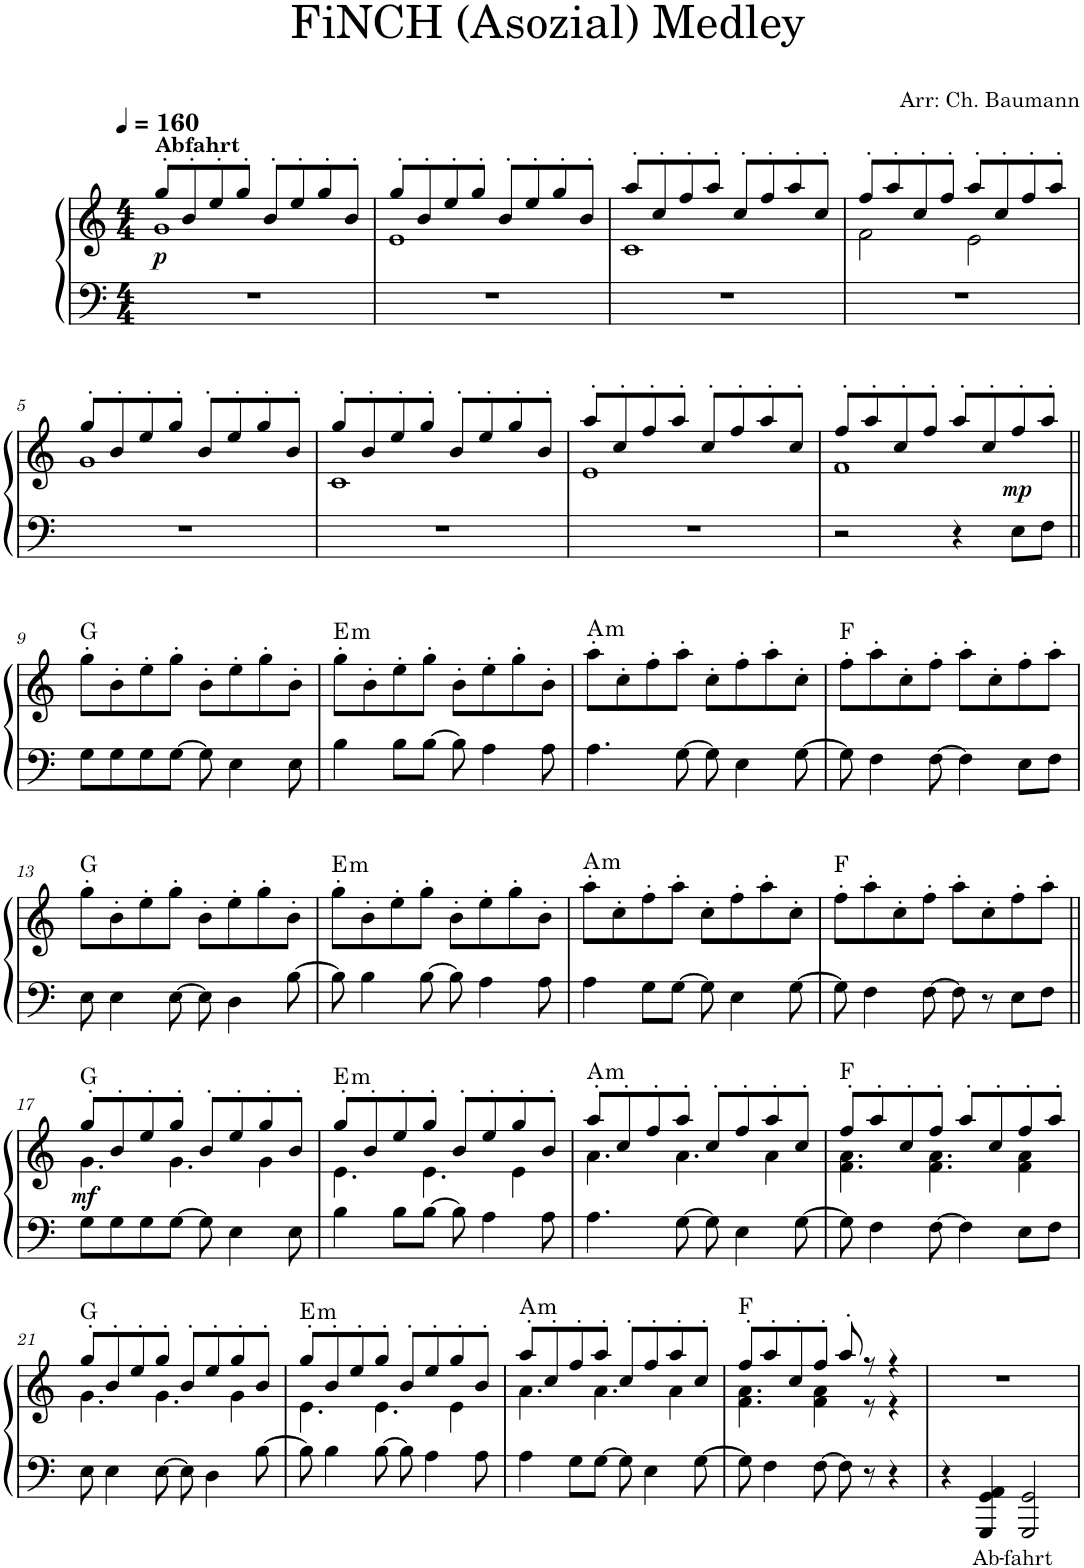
**kern	**text	**kern	**dynam	**harte
*part1	*part1	*part1	*part1	*part1
*staff2	*staff2	*staff1	*staff1/2	*
*I"Piano	*	*	*	*
*I'Pno.	*	*	*	*
*clefF4	*	*clefG2	*	*
*k[]	*	*k[]	*	*
*M4/4	*	*M4/4	*	*
*MM160	*	*MM160	*	*
=1	=1	=1	=1	=1
*	*	*^	*	*
!	!	!LO:TX:a:B:t=Abfahrt	!	!	!
!	!	!	!	!LO:DY:b	!
1r	.	8gg'/L	1g	p	.
.	.	8b'/	.	.	.
.	.	8ee'/	.	.	.
.	.	8gg'/J	.	.	.
.	.	8b'/L	.	.	.
.	.	8ee'/	.	.	.
.	.	8gg'/	.	.	.
.	.	8b'/J	.	.	.
=2	=2	=2	=2	=2	=2
1r	.	8gg'/L	1e	.	.
.	.	8b'/	.	.	.
.	.	8ee'/	.	.	.
.	.	8gg'/J	.	.	.
.	.	8b'/L	.	.	.
.	.	8ee'/	.	.	.
.	.	8gg'/	.	.	.
.	.	8b'/J	.	.	.
=3	=3	=3	=3	=3	=3
1r	.	8aa'/L	1c	.	.
.	.	8cc'/	.	.	.
.	.	8ff'/	.	.	.
.	.	8aa'/J	.	.	.
.	.	8cc'/L	.	.	.
.	.	8ff'/	.	.	.
.	.	8aa'/	.	.	.
.	.	8cc'/J	.	.	.
=4	=4	=4	=4	=4	=4
1r	.	8ff'/L	2f\	.	.
.	.	8aa'/	.	.	.
.	.	8cc'/	.	.	.
.	.	8ff'/J	.	.	.
.	.	8aa'/L	2e\	.	.
.	.	8cc'/	.	.	.
.	.	8ff'/	.	.	.
.	.	8aa'/J	.	.	.
!!LO:LB:g=z	!!
=5	=5	=5	=5	=5	=5
1r	.	8gg'/L	1g	.	.
.	.	8b'/	.	.	.
.	.	8ee'/	.	.	.
.	.	8gg'/J	.	.	.
.	.	8b'/L	.	.	.
.	.	8ee'/	.	.	.
.	.	8gg'/	.	.	.
.	.	8b'/J	.	.	.
=6	=6	=6	=6	=6	=6
1r	.	8gg'/L	1c	.	.
.	.	8b'/	.	.	.
.	.	8ee'/	.	.	.
.	.	8gg'/J	.	.	.
.	.	8b'/L	.	.	.
.	.	8ee'/	.	.	.
.	.	8gg'/	.	.	.
.	.	8b'/J	.	.	.
=7	=7	=7	=7	=7	=7
1r	.	8aa'/L	1e	.	.
.	.	8cc'/	.	.	.
.	.	8ff'/	.	.	.
.	.	8aa'/J	.	.	.
.	.	8cc'/L	.	.	.
.	.	8ff'/	.	.	.
.	.	8aa'/	.	.	.
.	.	8cc'/J	.	.	.
=8	=8	=8	=8	=8	=8
2r	.	8ff'/L	1f	.	.
.	.	8aa'/	.	.	.
.	.	8cc'/	.	.	.
.	.	8ff'/J	.	.	.
4r	.	8aa'/L	.	.	.
.	.	8cc'/	.	.	.
!	!	!	!	!LO:DY:b	!
8E\L	.	8ff'/	.	mp	.
8F\J	.	8aa'/J	.	.	.
*	*	*v	*v	*	*
!!LO:LB:g=z
=9||	=9||	=9||	=9||	=9||
8G\L	.	8gg'\L	.	G:maj
8G\	.	8b'\	.	.
8G\	.	8ee'\	.	.
[8G\J	.	8gg'\J	.	.
8G\]	.	8b'\L	.	.
4E\	.	8ee'\	.	.
.	.	8gg'\	.	.
8E\	.	8b'\J	.	.
=10	=10	=10	=10	=10
!	!	!	!	!LO:H:kt=m
4B\	.	8gg'\L	.	E:min
.	.	8b'\	.	.
8B\L	.	8ee'\	.	.
[8B\J	.	8gg'\J	.	.
8B\]	.	8b'\L	.	.
4A\	.	8ee'\	.	.
.	.	8gg'\	.	.
8A\	.	8b'\J	.	.
=11	=11	=11	=11	=11
!	!	!	!	!LO:H:kt=m
4.A\	.	8aa'\L	.	A:min
.	.	8cc'\	.	.
.	.	8ff'\	.	.
[8G\	.	8aa'\J	.	.
8G\]	.	8cc'\L	.	.
4E\	.	8ff'\	.	.
.	.	8aa'\	.	.
[8G\	.	8cc'\J	.	.
=12	=12	=12	=12	=12
8G\]	.	8ff'\L	.	F:maj
4F\	.	8aa'\	.	.
.	.	8cc'\	.	.
[8F\	.	8ff'\J	.	.
4F\]	.	8aa'\L	.	.
.	.	8cc'\	.	.
8E\L	.	8ff'\	.	.
8F\J	.	8aa'\J	.	.
!!LO:LB:g=z
=13	=13	=13	=13	=13
8E\	.	8gg'\L	.	G:maj
4E\	.	8b'\	.	.
.	.	8ee'\	.	.
[8E\	.	8gg'\J	.	.
8E\]	.	8b'\L	.	.
4D\	.	8ee'\	.	.
.	.	8gg'\	.	.
[8B\	.	8b'\J	.	.
=14	=14	=14	=14	=14
!	!	!	!	!LO:H:kt=m
8B\]	.	8gg'\L	.	E:min
4B\	.	8b'\	.	.
.	.	8ee'\	.	.
[8B\	.	8gg'\J	.	.
8B\]	.	8b'\L	.	.
4A\	.	8ee'\	.	.
.	.	8gg'\	.	.
8A\	.	8b'\J	.	.
=15	=15	=15	=15	=15
!	!	!	!	!LO:H:kt=m
4A\	.	8aa'\L	.	A:min
.	.	8cc'\	.	.
8G\L	.	8ff'\	.	.
[8G\J	.	8aa'\J	.	.
8G\]	.	8cc'\L	.	.
4E\	.	8ff'\	.	.
.	.	8aa'\	.	.
[8G\	.	8cc'\J	.	.
=16	=16	=16	=16	=16
8G\]	.	8ff'\L	.	F:maj
4F\	.	8aa'\	.	.
.	.	8cc'\	.	.
[8F\	.	8ff'\J	.	.
8F\]	.	8aa'\L	.	.
8r	.	8cc'\	.	.
8E\L	.	8ff'\	.	.
8F\J	.	8aa'\J	.	.
!!LO:LB:g=z
=17||	=17||	=17||	=17||	=17||
*	*	*^	*	*
!	!	!	!	!LO:DY:b	!
8G\L	.	8gg'/L	4.g\	mf	G:maj
8G\	.	8b'/	.	.	.
8G\	.	8ee'/	.	.	.
[8G\J	.	8gg'/J	4.g\	.	.
8G\]	.	8b'/L	.	.	.
4E\	.	8ee'/	.	.	.
.	.	8gg'/	4g\	.	.
8E\	.	8b'/J	.	.	.
=18	=18	=18	=18	=18	=18
!	!	!	!	!	!LO:H:kt=m
4B\	.	8gg'/L	4.e\	.	E:min
.	.	8b'/	.	.	.
8B\L	.	8ee'/	.	.	.
[8B\J	.	8gg'/J	4.e\	.	.
8B\]	.	8b'/L	.	.	.
4A\	.	8ee'/	.	.	.
.	.	8gg'/	4e\	.	.
8A\	.	8b'/J	.	.	.
=19	=19	=19	=19	=19	=19
!	!	!	!	!	!LO:H:kt=m
4.A\	.	8aa'/L	4.a\	.	A:min
.	.	8cc'/	.	.	.
.	.	8ff'/	.	.	.
[8G\	.	8aa'/J	4.a\	.	.
8G\]	.	8cc'/L	.	.	.
4E\	.	8ff'/	.	.	.
.	.	8aa'/	4a\	.	.
[8G\	.	8cc'/J	.	.	.
=20	=20	=20	=20	=20	=20
8G\]	.	8ff'/L	4.f\ 4.a\	.	F:maj
4F\	.	8aa'/	.	.	.
.	.	8cc'/	.	.	.
[8F\	.	8ff'/J	4.f\ 4.a\	.	.
4F\]	.	8aa'/L	.	.	.
.	.	8cc'/	.	.	.
8E\L	.	8ff'/	4f\ 4a\	.	.
8F\J	.	8aa'/J	.	.	.
!!LO:LB:g=z	!!
=21	=21	=21	=21	=21	=21
8E\	.	8gg'/L	4.g\	.	G:maj
4E\	.	8b'/	.	.	.
.	.	8ee'/	.	.	.
[8E\	.	8gg'/J	4.g\	.	.
8E\]	.	8b'/L	.	.	.
4D\	.	8ee'/	.	.	.
.	.	8gg'/	4g\	.	.
[8B\	.	8b'/J	.	.	.
=22	=22	=22	=22	=22	=22
!	!	!	!	!	!LO:H:kt=m
8B\]	.	8gg'/L	4.e\	.	E:min
4B\	.	8b'/	.	.	.
.	.	8ee'/	.	.	.
[8B\	.	8gg'/J	4.e\	.	.
8B\]	.	8b'/L	.	.	.
4A\	.	8ee'/	.	.	.
.	.	8gg'/	4e\	.	.
8A\	.	8b'/J	.	.	.
=23	=23	=23	=23	=23	=23
!	!	!	!	!	!LO:H:kt=m
4A\	.	8aa'/L	4.a\	.	A:min
.	.	8cc'/	.	.	.
8G\L	.	8ff'/	.	.	.
[8G\J	.	8aa'/J	4.a\	.	.
8G\]	.	8cc'/L	.	.	.
4E\	.	8ff'/	.	.	.
.	.	8aa'/	4a\	.	.
[8G\	.	8cc'/J	.	.	.
=24	=24	=24	=24	=24	=24
8G\]	.	8ff'/L	4.f\ 4.a\	.	F:maj
4F\	.	8aa'/	.	.	.
.	.	8cc'/	.	.	.
[8F\	.	8ff'/J	4f\ 4a\	.	.
8F\]	.	8aa'/	.	.	.
8r	.	8r	8r	.	.
4r	.	4r	4r	.	.
*	*	*v	*v	*	*
=25	=25	=25	=25	=25
4r	.	1r	.	.
!	!LO:LY:b	!	!	!
4GGG/ 4GG/ 4AA/	Ab-	.	.	.
!	!LO:LY:b	!	!	!
2GGG/ 2GG/	-fahrt	.	.	.
=	=	=	=	=
*-	*-	*-	*-	*-
